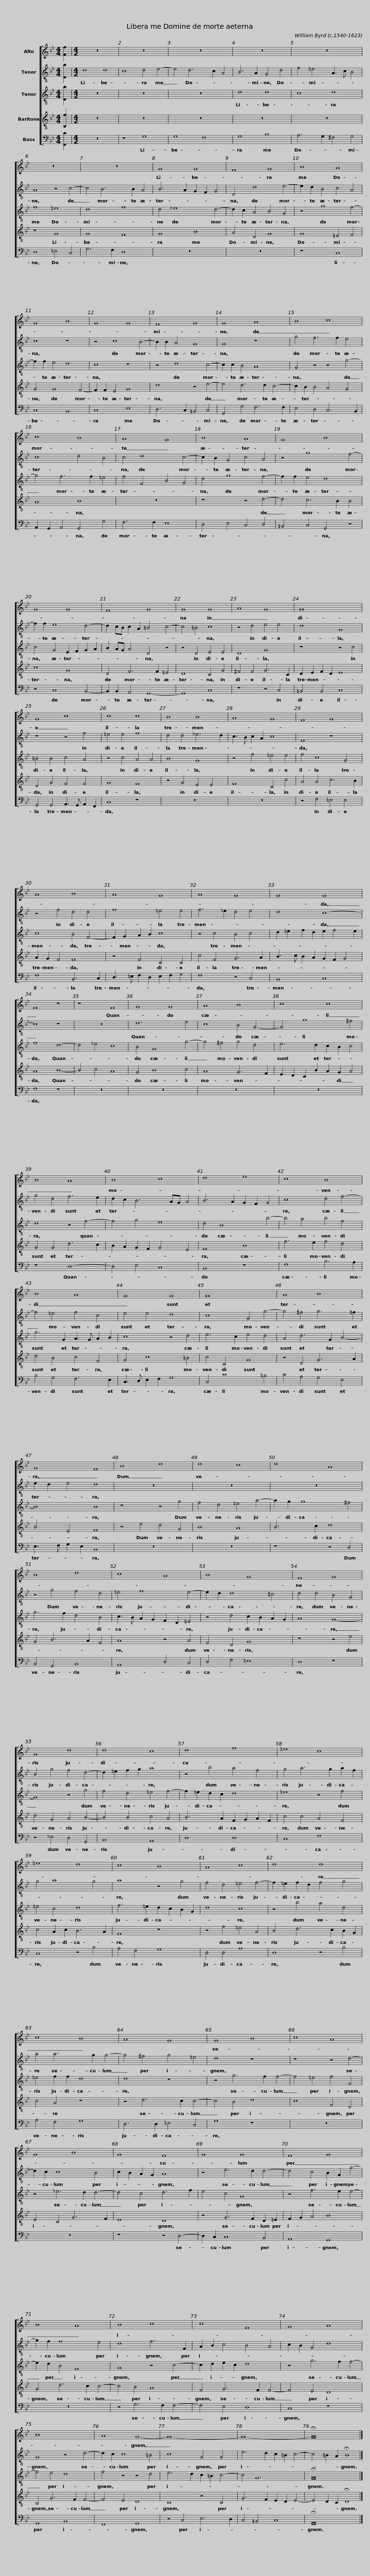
X:1
%%score [ 1 2 3 4 5 ]
L:1/8
M:4/4
I:linebreak $
K:Bb
V:1 treble
V:2 treble-8 transpose=-12
V:3 treble-8 transpose=-12
V:4 treble-8 transpose=-12
V:5 bass
V:1
 [Ff]2 |[M:4/2] z16 | z16 | z16 | z16 | %5
 z16 |$ z16 | z16 | G8 G8 | F8 G8 | %10
 B8 A8 |$ G8 B8 | G8 G8 | F8 G8 | G8 A8 | %15
 B8 c8 |$ c8 B8 | A8 G8 | B8 A8 | G8 B8 | %20
 G8 G8 |$ F8 G8 | G8 G8 | A8 G8 | G16 | %25
 G8 c8 |$ c8 c8 | B8 B8 | A8 G8 | F8 G8 | %30
 A8 B8 |$ A8 G8 | A8 G8 | G8 G8 | F8 z8 | %35
 z8 F8 |$ G8 G8 | A8 B8 | c8 c8 | B8 A8 | %40
 B8 c8 |$ d8 e8 | c8 B8 | B8 A8 | G8 G8 | %45
 G16 |$ A8 B8 | G8 F8 | B8 d8 | d8 c8 | %50
 d8 A8 |$ B8 d8 | c8 A8 | B8 G8 | F8 G8 |$ %55
 G8 d8 | d8 c8 | d8 f8 | =e8 c8 |$ =e8 d8 | %60
 c8 B8 | A8 c8 | d8 d8 |$ c8 B8 | A8 G8 | %65
 G8 B8 | c8 A8 |$ G8 B8 | G8 F8 | G8 G8 | %70
 F8 G8 |$ B8 A8 | B8 c8 | c8 F8 | G8 A8 |$ %75
 B16 | A8 G8- | G16- | G16- | !fermata!G16 |] %80
V:2
 [Db]2 |[M:4/2] d8 d8 | c8 d4 e4- | e4 d6 c2 A4 | B6 A2 G4 d4 | %5
 f4 =e4 A3 c B4 |$ A8 z4 c4- | c4 B6 B2 A4 | B6 A2 G2 F2 G4 | D4 d8 e4- | %10
 e2 d2 B4 c4 A4 |$ c8 z8 | z4 c8 B4- | B2 B2 A4 G8 | G8 z8 | %15
 g4 f6 f2 e4 |$ c8 d4 B4 | c4 d8 c4- | c2 B2 G4 c4 A4 | z4 g8 f4- | %20
 f2 f2 e8 d4- |$ d2 cB c2 A2 =B4 c4- | c4 =B4 c8 | z4 d4 e4 e4 | d8 G8 | %25
 z8 z4 f4 |$ =e4 e4 f8 | d4 d4 _e6 d2 | c3 B c2 A2 c8 | F8 z8 | %30
 z4 f4 d4 d4 |$ f8 =e4 e4 | f6 _e2 d4 e4 | d8 c8- | c8 z8 | %35
 z16 |$ d12 e4 | c8 B4 G4- | G4 g8 ^f4 | g4 d4 f6 e2 | %40
 d2 c2 B6 AG A4 |$ B6 A2 G2 F2 G4 | c8 d4 f4- | f4 =e4 f4 c4 | e4 e4 d8 | %45
 c8 G4 g4- |$ g4 ^f4 g6 !courtesy!=f2 | e2 d2 e4 d8 | z16 | z16 | %50
 z16 |$ z4 g4 f4 d4 | =e4 f8 e4- | e2 d2 d8 ^c4 | d4 d4 B4 G4 |$ %55
 B4 g4 f4 d4- | d2 =e2 f2 g2 a8 | z4 b4 a4 f4 | g4 a6 g2 a2 f2 |$ g4 a8 g4 | %60
 a8 z4 g4 | f4 d4 =e4 f4- | f2 =e2 f2 d2 f4 g4 |$ a4 a6 g2 g4- | g4 ^f4 g4 =e4 | %65
 d8 z8 | z8 z4 d4- |$ d2 c2 c8 B4 | c2 B2 A2 G2 A8 | z4 e6 d2 d4- | %70
 d4 c4 B2 G2 g4- |$ g2 f2 f8 e4 | d8 f6 F2 | A2 B2 c4 B4 A4 | c2 B2 G4 d8 |$ %75
 G8 z4 d4- | d2 c2 c8 =B4 | c8 G4 G4 | e6 d2 c2 =B2 c4- | c4 =B2 A2 !fermata!B8 |] %80
V:3
 [Db]2 |[M:4/2] z16 | z16 | z16 | d8 d8 | %5
 c8 d8 |$ f8 =e8 | d8 f8 | d4 _e8 d4- | d2 c2 A4 B4 G4 | %10
 z4 g8 f4- |$ f2 f2 e4 d8 | c8 z8 | z4 d8 c4- | c2 c2 B4 A8 | %15
 G4 z4 z4 g4- |$ g4 f6 f2 =e4 | f4 F4 B4 G4 | d4 g8 f4- | f2 f2 e4 d8 | %20
 c4 G4 E2 F2 G2 A2 |$ B2 AG A4 D4 z4 | z4 D4 E4 E4 | D8 G8 | z8 z4 c4 | %25
 =B4 B4 c4 A4 |$ z4 c4 A4 A4 | B8 G8 | z4 f4 =e4 e4 | f4 c8 G4 | %30
 c8 B4 F4- |$ F2 G2 A2 B2 c8 | z4 c4 B4 c4 | d2 =e2 f2 d2 e2 f4 e2 | f8 d8- | %35
 d4 _e4 c8 |$ B4 G8 g4- | g4 ^f4 g4 d4 | e6 d2 c2 B2 c4 | d8 z4 f4- | %40
 f4 g4 e8 |$ d4 B8 b4- | b4 a4 b4 f4 | g6 G2 A3 G A2 B2 | c8 z4 d4 | %45
 e6 c2 e4 d4 |$ A4 d6 G2 B4- | B8 B8 | z8 z4 g4 | f4 d4 =e4 a4- | %50
 a2 g2 g8 ^f4 |$ g6 f2 d4 B4 | c3 B A2 G2 F2 D2 =E4 | z4 d4 c2 B2 A2 G2 | A8 G8- |$ %55
 G8 z4 g4 | f4 d4 =e4 f4- | f2 =e2 d2 c2 d8 | =e8 z4 f4 |$ =e4 c4 d8 | %60
 f6 =e2 d2 c2 B2 G2 | d8 c8 | z4 b4 a4 d4 |$ =e4 f2 f2 d8 | d8 z8 | %65
 z4 g6 f2 f4- | f4 =e4 f4 F4 |$ z4 _e6 d2 d4- | d4 c4 d6 f2 | e4 c4 G8 | %70
 z4 f6 e2 e4- |$ e2 d2 B4 F8 | G8 z4 c4- | c2 d2 e2 c2 d8 | z4 g6 f2 f4- |$ %75
 f4 e4 d8 | f4 z4 z4 d4 | e6 d2 c2 =B2 c4- | c4 G12 | !fermata!G16 |] %80
V:4
 [B,f]2 |[M:4/2] z16 | z16 | z16 | z16 | %5
 z16 |$ z8 G8 | G8 F8 | G8 B8 | A4 D4 G8 | %10
 G8 =E4 F4 |$ G4 G8 F4- | F2 F2 E4 G8 | d8 z4 e4- | e4 d6 d2 c4- | %15
 c2 B2 B4 A4 G4 |$ A8 B8 | z16 | z8 z4 d4- | d4 c6 B2 B4 | %20
 c8 G8 |$ D4 F6 F2 =E4 | D8 C4 G4 | ^F4 F4 G6 C2 | D2 E2 F2 D2 E8 | %25
 D4 G4 F4 F4 |$ G8 F8 | z4 G4 E4 E4 | F8 C4 c4 | A4 A4 c6 B2 | %30
 A2 G2 F4 F8 |$ z4 F4 C4 C4 | c4 F4 G6 A2 | B3 c B2 A2 G2 F2 G4 | A8 B8- | %35
 B4 c4 A8 |$ G4 B8 c4 | A8 G6 F2 | E2 D2 C2 B2 A2 G2 A4 | G4 G4 d6 c2 | %40
 B2 A2 G2 F2 G4 E4 |$ F8 B8 | f6 e2 f4 d4 | d4 B4 c4 F4 | G4 c8 =B4 | %45
 c4 C4 G8 |$ z4 D4 G6 A2 | B4 E4 F8 | z4 e4 d4 G4 | B8 A8 | %50
 B6 c2 d8 |$ G4 B6 A2 F4 | A8 z4 A4 | F4 D4 G8 | z8 z4 e4 |$ %55
 d4 G4 A4 B4- | B4 B4 c4 A4 | B6 A2 F2 G2 A2 F2 | c4 c4 A4 F4 |$ c4 A2 c2 B6 A2 | %60
 F8 z8 | z4 f4 =e4 A4 | B4 d6 c2 B2 G2 |$ c4 A4 z8 | z4 d6 c2 c4- | %65
 c4 B4 d8 | c8 F4 D4 |$ E4 C4 G6 F2 | E8 D8 | z4 G6 F2 D2 =E2 | %70
 F2 G2 A4 B8 |$ G4 d6 c2 c4- | c4 B4 A8 | F4 G6 F2 F4- | F4 E4 D8 |$ %75
 B,4 G6 F2 F4- | F4 E4 D8 | C8 z4 C4 | G6 F2 E2 D2 E4- | E4 D2 C2 !fermata!D8 |] %80
V:5
 [F,,C]2 |[M:4/2] z16 | z8 G,8 | G,8 F,8 | G,8 B,8 | %5
 A,6 G,2 ^F,4 G,4 |$ D,8 =E,4 C,4 | G,6 F,2 D,8 | z16 | z16 | %10
 z8 C,8 |$ C,8 B,,8 | C,8 E,8 | D,6 C,2 =B,,4 C,4 | G,,4 G,4 F,6 F,2 | %15
 E,4 D,4 C,6 B,,2 |$ A,,2 G,,2 A,,4 G,,4 G,4 | F,6 F,2 E,8 | D,4 E,4 C,4 D,4 | =B,,4 C,4 G,,4 z4 | %20
 z4 C,8 B,,4- |$ B,,2 B,,2 A,,4 G,,8- | G,,8 C,8 | z8 z4 C,4 | =B,,4 B,,4 C,8 | %25
 G,,4 G,,4 A,,3 G,, A,,2 F,,2 |$ C,8 z8 | z16 | z16 | z4 F,4 =E,4 E,4 | %30
 F,8 B,,6 C,2 |$ D,3 =E, F,2 D,2 E,2 F,2 G,4 | F,8 z4 C,4 | B,,8 C,8 | F,8 z8 | %35
 z16 |$ z16 | z16 | z16 | z8 D,8- | %40
 D,4 E,4 C,8 |$ B,,8 z8 | F,8 B,6 A,2 | B,4 G,4 F,6 E,2 | C,3 D, E,2 F,2 G,8 | %45
 C,4 C8 =B,4 |$ C4 A,4 G,4 E,4 | E,3 F, G,2 E,2 B,,8 | z16 | z16 | %50
 z8 z4 D,4 |$ B,,4 G,,4 B,,8 | A,,8 D,4 C,4 | D,4 F,4 =E,8 | D,8 z8 |$ %55
 z4 _E,4 D,4 G,,4 | B,,8 A,,8 | D,8 D,8 | C,8 F,8 |$ C,8 z4 B,4 | %60
 A,4 F,4 G,8 | D,4 D,4 A,8 | D,8 z4 B,4 |$ A,4 F,4 G,8 | D,6 D,2 =E,4 C,4 | %65
 G,8 z8 | z16 |$ z16 | z8 z4 D,4- | D,2 C,2 C,8 B,,4 | %70
 A,,8 G,,8 |$ z16 | z4 G,6 F,2 F,4- | F,4 E,4 D,8 | C,8 z8 |$ %75
 G,,8 B,,8 | F,,8 G,,8 | z4 C,4 E,6 D,2 | C,4 =B,,4 C,8 | !fermata!G,,16 |] %80
